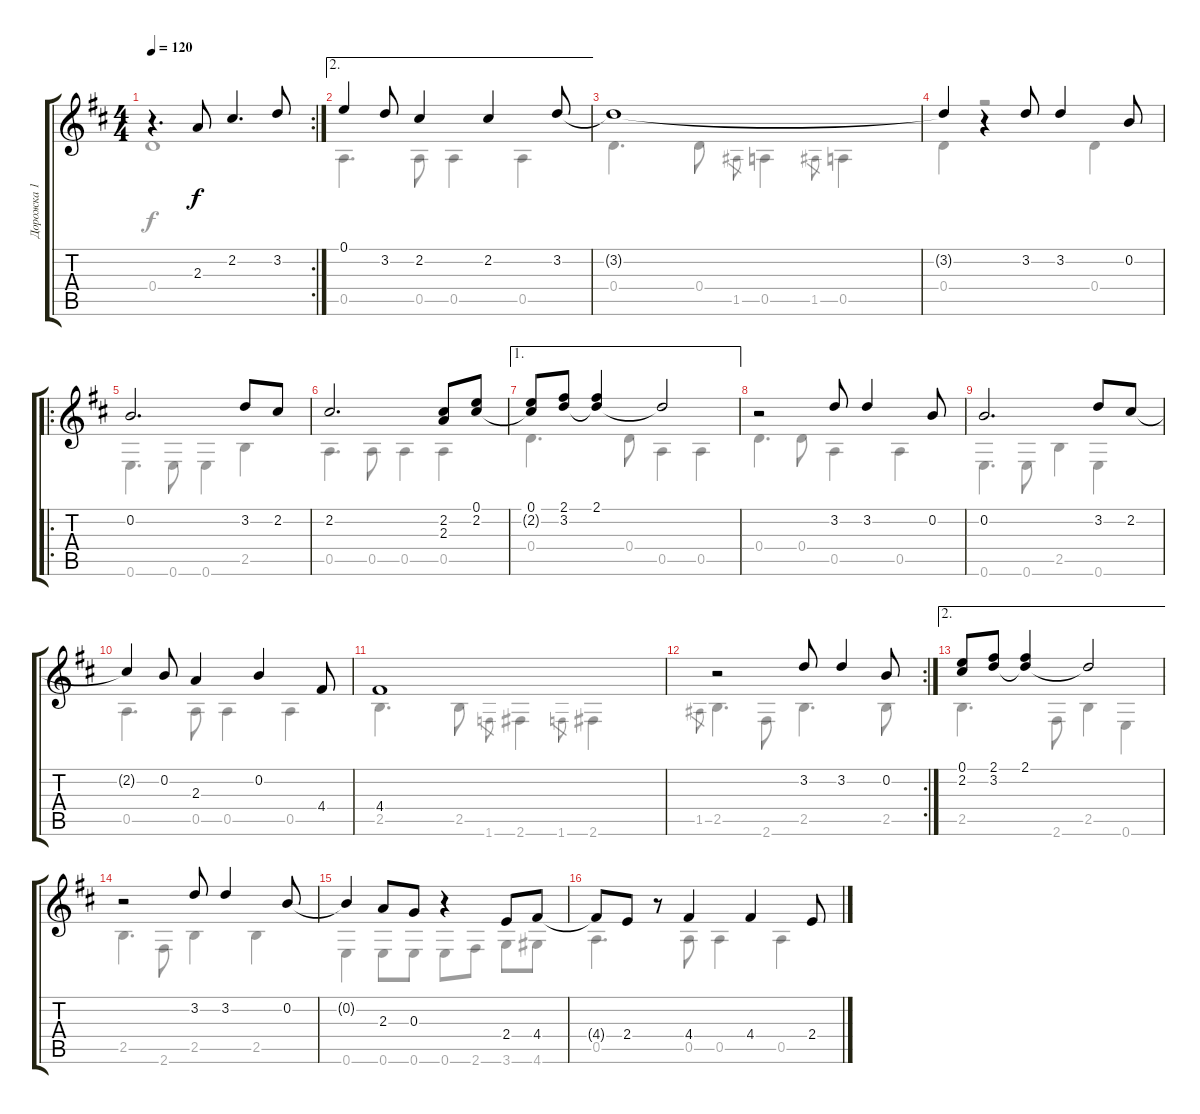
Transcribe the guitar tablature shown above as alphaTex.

\track ("Дорожка 1" "Дорожка 1") {instrument acousticguitarnylon}
\staff {score tabs}
\tuning (E4 B3 G3 D3 A2 E2) {hide}
\voice
\rc 2
\ts (4 4)
\tempo 120
\clef g2
\ks d
r.4{d dy f} 2.3.8 2.2.4{d} 3.2.8 |
\ae 2
0.1{t}.4 3.2.8 2.2.4 2.2.4 3.2.8 |
3.2{t}.1 |
3.2{t}.4 r.4 3.2.8 3.2.4 0.2.8 |
\ro
0.2.2{d} 3.2.8 2.2.8 |
2.2.2{d} (2.2 2.3).8 (0.1 2.2).8 |
\ae 1
(0.1 2.2{t}).8 (2.1 3.2).8 (2.1 3.2{t}).4 3.2{t}.2 |
r.2 3.2.8 3.2.4 0.2.8 |
0.2.2{d} 3.2.8 2.2.8 |
2.2{t}.4 0.2.8 2.3.4 0.2.4 4.4.8 |
4.4.1 |
\rc 2
r.2 3.2.8 3.2.4 0.2.8 |
\ae 2
(0.1 2.2).8 (2.1 3.2).8 (2.1 3.2{t}).4 3.2{t}.2 |
r.2 3.2.8 3.2.4 0.2.8 |
0.2{t}.4 2.3.8 0.3.8 r.4 2.4.8 4.4.8 |
4.4{t}.8 2.4.8 r.8 4.4.4 4.4.4 2.4.8
\voice
\clef g2
\ottava regular
\simile none
\ks d
0.4.1{dy f} |
0.5.4{d} 0.5.8 0.5.4 0.5.4 |
0.4.4{d} 0.4.8 1.5.8{gr} 0.5.4 1.5.8{gr} 0.5.4 |
0.4.4 r.2 0.4.4 |
0.6.4{d} 0.6.8 0.6.4 2.5.4 |
0.5.4{d} 0.5.8 0.5.4 0.5.4 |
0.4.4{d} 0.4.8 0.5.4 0.5.4 |
0.4.4{d} 0.4.8 0.5.4 0.5.4 |
0.6.4{d} 0.6.8 2.5.4 0.6.4 |
0.5.4{d} 0.5.8 0.5.4 0.5.4 |
2.5.4{d} 2.5.8 1.6.8{gr} 2.6.4 1.6.8{gr} 2.6.4 |
1.5.8{gr} 2.5.4{d} 2.6.8 2.5.4{d} 2.5.8 |
2.5.4{d} 2.6.8 2.5.4 0.6.4 |
2.5.4{d} 2.6.8 2.5.4 2.5.4 |
0.6.4 0.6.8 0.6.8 0.6.8 2.6.8 3.6.8 4.6.8 |
0.5.4{d} 0.5.8 0.5.4 0.5.4
